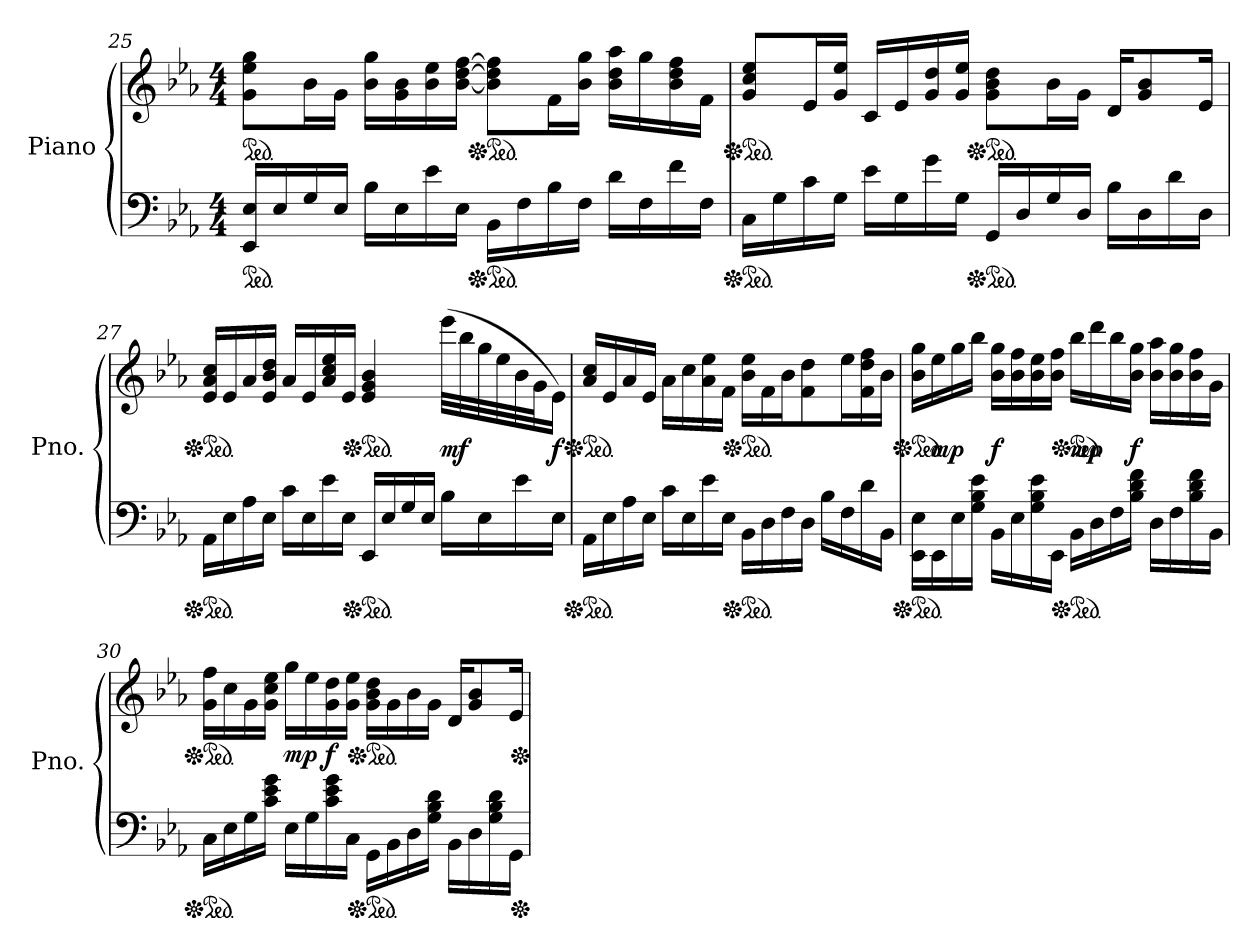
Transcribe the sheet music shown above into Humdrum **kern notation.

**kern	**kern	**dynam
*part2	*part1	*part1
*staff2	*staff1	*staff1
*I"Piano	*I"Piano	*
*I'Pno.	*I'Pno.	*
!!LO:LB:g=z
*clefF4	*clefG2	*
*k[b-e-a-]	*k[b-e-a-]	*
*M4/4	*M4/4	*
*ped	*	*
*	*ped	*
=25	=25	=25
16EE-/ 16E-/LL	8g\ 8ee-\ 8gg\L	.
16E-/	.	.
16G/	16b-\L	.
16E-/JJ	16g\JJ	.
16B-\LL	16b-\ 16gg\LL	.
16E-\	16g\ 16b-\	.
16e-\	16b-\ 16ee-\	.
16E-\JJ	[16b-\ [16dd\ [16ff\JJ	.
*Xped	*	*
*ped	*	*
*	*Xped	*
*	*ped	*
16BB-\LL	8b-\] 8dd\] 8ff\]L	.
16F\	.	.
16B-\	16f\L	.
16F\JJ	16b-\ 16gg\JJ	.
16d\LL	16b-\ 16dd\ 16aa-\LL	.
16F\	16gg\	.
16f\	16b-\ 16dd\ 16ff\	.
16F\JJ	16f\JJ	.
=26	=26	=26
*Xped	*	*
*ped	*	*
*	*Xped	*
*	*ped	*
16C\LL	8g/ 8cc/ 8ee-/L	.
16G\	.	.
16c\	16e-/L	.
16G\JJ	16g/ 16ee-/JJ	.
16e-\LL	16c/LL	.
16G\	16e-/	.
16g\	16g/ 16dd/	.
16G\JJ	16g/ 16ee-/JJ	.
*Xped	*	*
*ped	*	*
*	*Xped	*
*	*ped	*
16GG/LL	8g\ 8b-\ 8dd\L	.
16D/	.	.
16G/	16b-\L	.
16D/JJ	16g\JJ	.
16B-\LL	16d/KL	.
16D\	8g/ 8b-/	.
16d\	.	.
16D\JJ	16e-/Jk	.
!!LO:PB:g=z
=27	=27	=27
*Xped	*	*
*ped	*	*
*	*Xped	*
*	*ped	*
16AA-\LL	16e-/ 16a-/ 16cc/LL	.
16E-\	16e-/	.
16A-\	16a-/	.
16E-\JJ	16e-/ 16b-/ 16dd/JJ	.
16c\LL	16a-/LL	.
16E-\	16e-/	.
16e-\	16a-/ 16cc/ 16ee-/	.
16E-\JJ	16e-/JJ	.
*Xped	*	*
*ped	*	*
*	*Xped	*
*	*ped	*
16EE-/LL	4e-/ 4g/ 4b-/	.
16E-/	.	.
16G/	.	.
16E-/JJ	.	.
!	!	!LO:DY:b
16B-\LL	(>32eee-\LLL	mf
.	32bb-\	.
16E-\	32gg\	.
.	32ee-\	.
16e-\	32b-\	.
.	32g\J	.
!	!	!LO:DY:b
16E-\JJ	16e-\JJ)	f
=28	=28	=28
*Xped	*	*
*ped	*	*
*	*Xped	*
*	*ped	*
16AA-\LL	16a-/ 16cc/LL	.
16E-\	16e-/	.
16A-\	16a-/	.
16E-\JJ	16e-/JJ	.
16c\LL	16a-\LL	.
16E-\	16cc\	.
16e-\	16a-\ 16ee-\	.
16E-\JJ	16f\JJ	.
*Xped	*	*
*ped	*	*
*	*Xped	*
*	*ped	*
16BB-\LL	16b-\ 16ee-\LL	.
16D\	16f\	.
16F\	16b-\J	.
16D\JJ	8f\ 8dd\	.
16B-\LL	.	.
16F\	16ee-\L	.
16d\	16f\ 16dd\ 16ff\	.
16BB-\JJ	16b-\JJ	.
!!LO:LB:g=z
=29	=29	=29
*Xped	*	*
*ped	*	*
*	*Xped	*
*	*ped	*
16EE-\ 16E-\LL	16b-\ 16gg\LL	.
!	!	!LO:DY:b
16EE-\	16ee-\	mp
16E-\	16gg\	.
16G\ 16B-\ 16e-\JJ	16bb-\JJ	.
!	!	!LO:DY:b
16BB-\LL	16b-\ 16gg\LL	f
16E-\	16b-\ 16ff\	.
16G\ 16B-\ 16e-\	16b-\ 16ee-\	.
16EE-\JJ	16b-\ 16ff\JJ	.
*Xped	*	*
*ped	*	*
*	*Xped	*
*	*ped	*
!	!	!LO:DY:b
16BB-\LL	16bb-\LL	mp
16D\	16ddd\	.
16F\	16bb-\	.
!	!	!LO:DY:b
16B-\ 16d\ 16f\JJ	16b-\ 16gg\JJ	f
16D\LL	16b-\ 16aa-\LL	.
16F\	16b-\ 16gg\	.
16B-\ 16d\ 16f\	16b-\ 16ff\	.
16BB-\JJ	16g\JJ	.
=30	=30	=30
*Xped	*	*
*ped	*	*
*	*Xped	*
*	*ped	*
16C\LL	16g\ 16ff\LL	.
16E-\	16cc\	.
16G\	16g\	.
16c\ 16e-\ 16g\JJ	16g\ 16cc\ 16ee-\JJ	.
!	!	!LO:DY:b
16E-\LL	16gg\LL	mp
16G\	16ee-\	.
!	!	!LO:DY:b
16c\ 16e-\ 16g\	16g\ 16dd\	f
16C\JJ	16g\ 16ee-\JJ	.
*Xped	*	*
*ped	*	*
*	*Xped	*
*	*ped	*
16GG\LL	16g\ 16b-\ 16dd\LL	.
16BB-\	16g\	.
16D\	16b-\	.
16G\ 16B-\ 16d\JJ	16g\JJ	.
16BB-\LL	16d/KL	.
16D\	8g/ 8b-/	.
16G\ 16B-\ 16d\	.	.
16GG\JJ	16e-/Jk	.
*Xped	*	*
*	*Xped	*
=	=	=
*-	*-	*-
